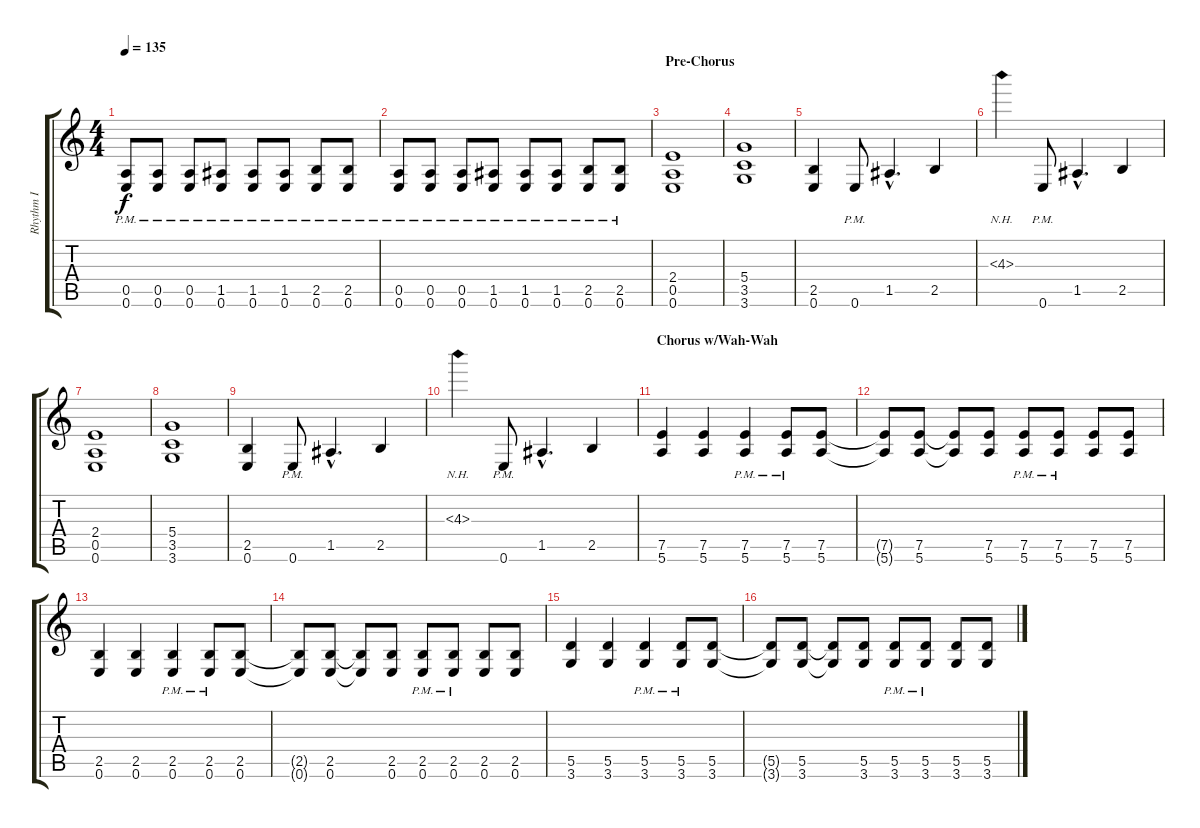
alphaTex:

\track ("Rhythm I" "Rhythm I") {instrument distortionguitar}
\staff {score tabs}
\tuning (E4 B3 G3 D3 A2 E2) {hide}
\ts (4 4)
\tempo 135
\clef g2
\ks c
(0.5{pm} 0.6{pm}).8{dy f} (0.5{pm} 0.6{pm}).8 (0.5{pm} 0.6{pm}).8 (1.5{pm} 0.6{pm}).8 (1.5{pm} 0.6{pm}).8 (1.5{pm} 0.6{pm}).8 (2.5{pm} 0.6{pm}).8 (2.5{pm} 0.6{pm}).8 |
(0.5{pm} 0.6{pm}).8 (0.5{pm} 0.6{pm}).8 (0.5{pm} 0.6{pm}).8 (1.5{pm} 0.6{pm}).8 (1.5{pm} 0.6{pm}).8 (1.5{pm} 0.6{pm}).8 (2.5{pm} 0.6{pm}).8 (2.5{pm} 0.6{pm}).8 |
\section ("" "Pre-Chorus")
(2.4 0.5 0.6).1{volume 13 balance 16 instrument distortionguitar} |
(5.4 3.5 3.6).1 |
(2.5 0.6).4 0.6{pm}.8 1.5{hac}.4{d} 2.5.4 |
4.3{nh}.4 0.6{pm}.8 1.5{hac}.4{d} 2.5.4 |
(2.4 0.5 0.6).1 |
(5.4 3.5 3.6).1 |
(2.5 0.6).4 0.6{pm}.8 1.5{hac}.4{d} 2.5.4 |
4.3{nh}.4 0.6{pm}.8 1.5{hac}.4{d} 2.5.4 |
\section ("" "Chorus w/Wah-Wah")
(7.5 5.6).4 (7.5 5.6).4 (7.5{pm} 5.6{pm}).4 (7.5{pm} 5.6{pm}).8 (7.5 5.6).8 |
(7.5{t} 5.6{t}).8 (7.5 5.6).8 (7.5{t} 5.6{t}).8 (7.5 5.6).8 (7.5{pm} 5.6{pm}).8 (7.5{pm} 5.6{pm}).8 (7.5 5.6).8 (7.5 5.6).8 |
(2.5 0.6).4 (2.5 0.6).4 (2.5{pm} 0.6{pm}).4 (2.5{pm} 0.6{pm}).8 (2.5 0.6).8 |
(2.5{t} 0.6{t}).8 (2.5 0.6).8 (2.5{t} 0.6{t}).8 (2.5 0.6).8 (2.5{pm} 0.6{pm}).8 (2.5{pm} 0.6{pm}).8 (2.5 0.6).8 (2.5 0.6).8 |
(5.5 3.6).4 (5.5 3.6).4 (5.5{pm} 3.6{pm}).4 (5.5{pm} 3.6{pm}).8 (5.5 3.6).8 |
(5.5{t} 3.6{t}).8 (5.5 3.6).8 (5.5{t} 3.6{t}).8 (5.5 3.6).8 (5.5{pm} 3.6{pm}).8 (5.5{pm} 3.6{pm}).8 (5.5 3.6).8 (5.5 3.6).8
